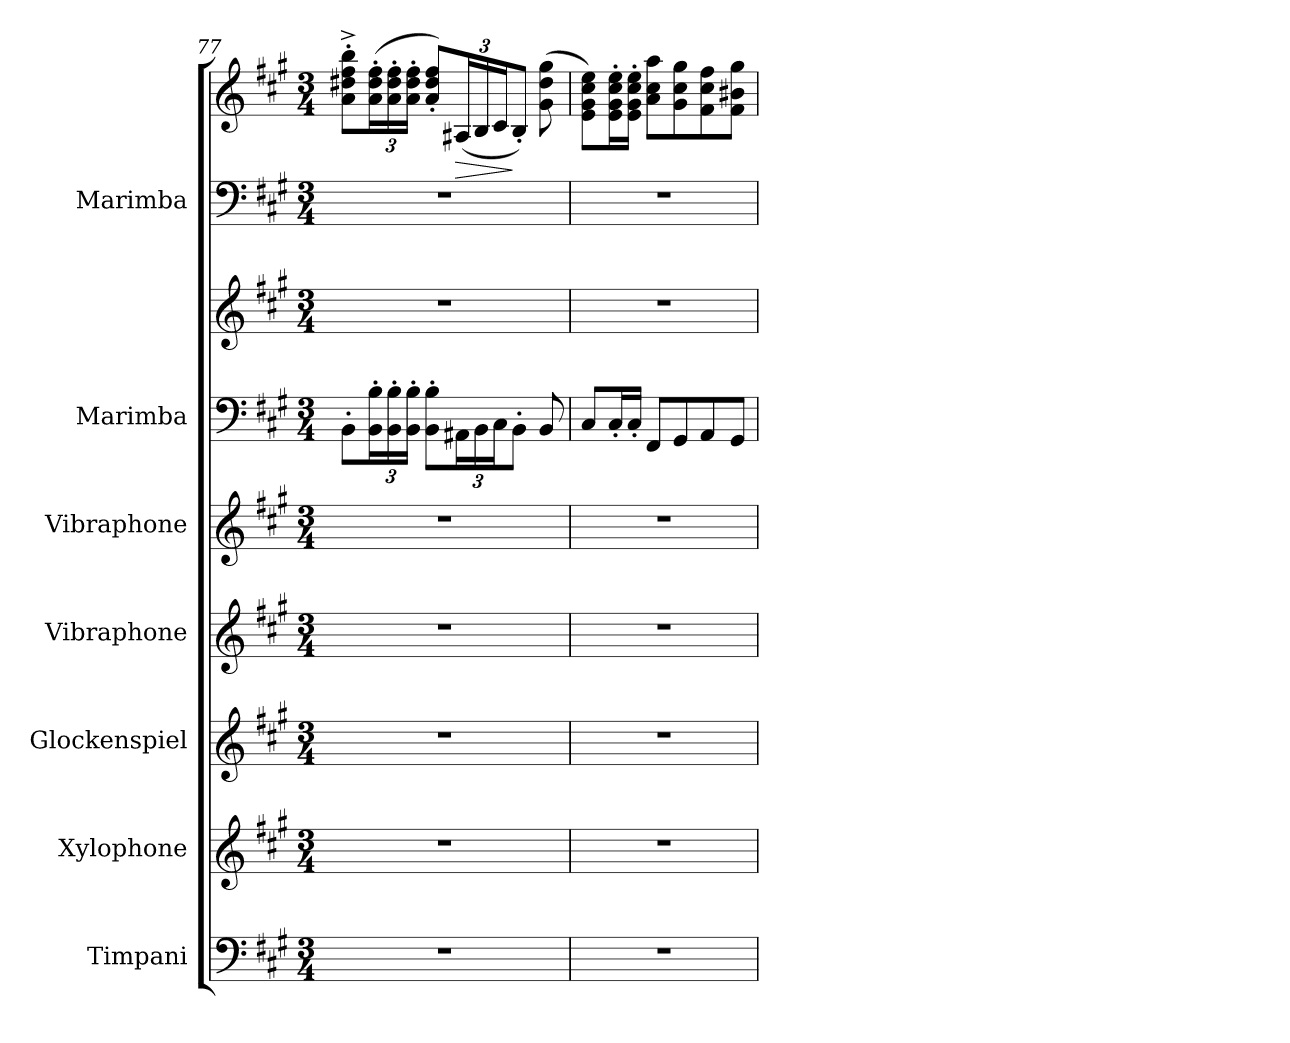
**kern	**kern	**kern	**kern	**kern	**kern	**kern	**kern	**kern	**dynam
*part7	*part6	*part5	*part4	*part3	*part2	*part2	*part1	*part1	*part1
*staff9	*staff8	*staff7	*staff6	*staff5	*staff4	*staff3	*staff2	*staff1	*staff1/2
*I"Timpani	*I"Xylophone	*I"Glockenspiel	*I"Vibraphone	*I"Vibraphone	*I"Marimba	*	*I"Marimba	*	*
*I'Timp.	*I'Xyl.	*I'Glk.	*I'Vib.	*I'Vib.	*I'Mrm.	*	*I'Mrm.	*	*
*clefF4	*clefG2	*clefG2	*clefG2	*clefG2	*clefF4	*clefG2	*clefF4	*clefG2	*
*	*ITrd-7c-12	*ITrd-14c-24	*	*	*	*	*	*	*
*k[f#c#g#]	*k[f#c#g#]	*k[f#c#g#]	*k[f#c#g#]	*k[f#c#g#]	*k[f#c#g#]	*k[f#c#g#]	*k[f#c#g#]	*k[f#c#g#]	*
*M3/4	*M3/4	*M3/4	*M3/4	*M3/4	*M3/4	*M3/4	*M3/4	*M3/4	*
=77	=77	=77	=77	=77	=77	=77	=77	=77	=77
2.r	2.r	2.r	2.r	2.r	8BB'\L	2.r	2.r	8a\'^ 8dd#X\'^ 8ff#\'^ 8bb\'^L	.
*	*	*	*	*	*Xbrackettup	*	*	*Xbrackettup	*
.	.	.	.	.	24BB\' 24B\'L	.	.	(24a\' 24dd#\' 24ff#\'L	.
.	.	.	.	.	24BB\' 24B\'	.	.	24a\' 24dd#\' 24ff#\'	.
.	.	.	.	.	24BB\' 24B\'JJ	.	.	24a\' 24dd#\' 24ff#\'JJ	.
.	.	.	.	.	8BB\' 8B\'L	.	.	8a/' 8dd#/' 8ff#/'L)	.
!	!	!	!	!	!	!	!	!	!LO:HP:b
.	.	.	.	.	24AA#X\L	.	.	(24A#X/L	>
.	.	.	.	.	24BB\	.	.	24B/	.
.	.	.	.	.	24C#\J	.	.	24c#/J	.
.	.	.	.	.	8BB'\J	.	.	8B'/J)	]
.	.	.	.	.	8BB/	.	.	(8g#\ 8dd#\ 8gg#\	.
=78	=78	=78	=78	=78	=78	=78	=78	=78	=78
2.r	2.r	2.r	2.r	2.r	8C#/L	2.r	2.r	8e\ 8g#\ 8cc#\ 8ee\L)	.
.	.	.	.	.	16C#'/L	.	.	16e\' 16g#\' 16cc#\' 16ee\'L	.
.	.	.	.	.	16C#'/JJ	.	.	16e\' 16g#\' 16cc#\' 16ee\'JJ	.
.	.	.	.	.	8FF#/L	.	.	8a\ 8cc#\ 8aa\L	.
.	.	.	.	.	8GG#/	.	.	8g#\ 8cc#\ 8gg#\	.
.	.	.	.	.	8AA/	.	.	8f#\ 8cc#\ 8ff#\	.
.	.	.	.	.	8GG#/J	.	.	8f#\ 8b#X\ 8gg#\J	.
=	=	=	=	=	=	=	=	=	=
*-	*-	*-	*-	*-	*-	*-	*-	*-	*-
